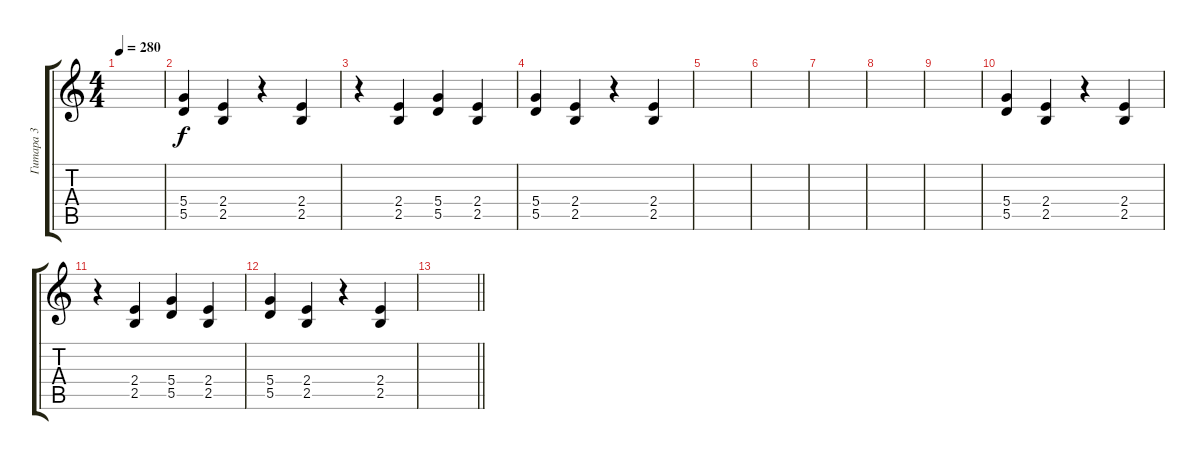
\track ("Гитара 3" "Гитара 3") {instrument guitarharmonics}
\staff {score tabs}
\tuning (E4 B3 G3 D3 A2 E2) {hide}
\ts (4 4)
\tempo 280
\clef g2
\ks c
|
(5.4 5.5).4 (2.4 2.5).4 r.4 (2.4 2.5).4 |
r.4 (2.4 2.5).4 (5.4 5.5).4 (2.4 2.5).4 |
(5.4 5.5).4 (2.4 2.5).4 r.4 (2.4 2.5).4 |
|
|
|
|
|
(5.4 5.5).4 (2.4 2.5).4 r.4 (2.4 2.5).4 |
r.4 (2.4 2.5).4 (5.4 5.5).4 (2.4 2.5).4 |
(5.4 5.5).4 (2.4 2.5).4 r.4 (2.4 2.5).4 |
\barLineRight lightlight
